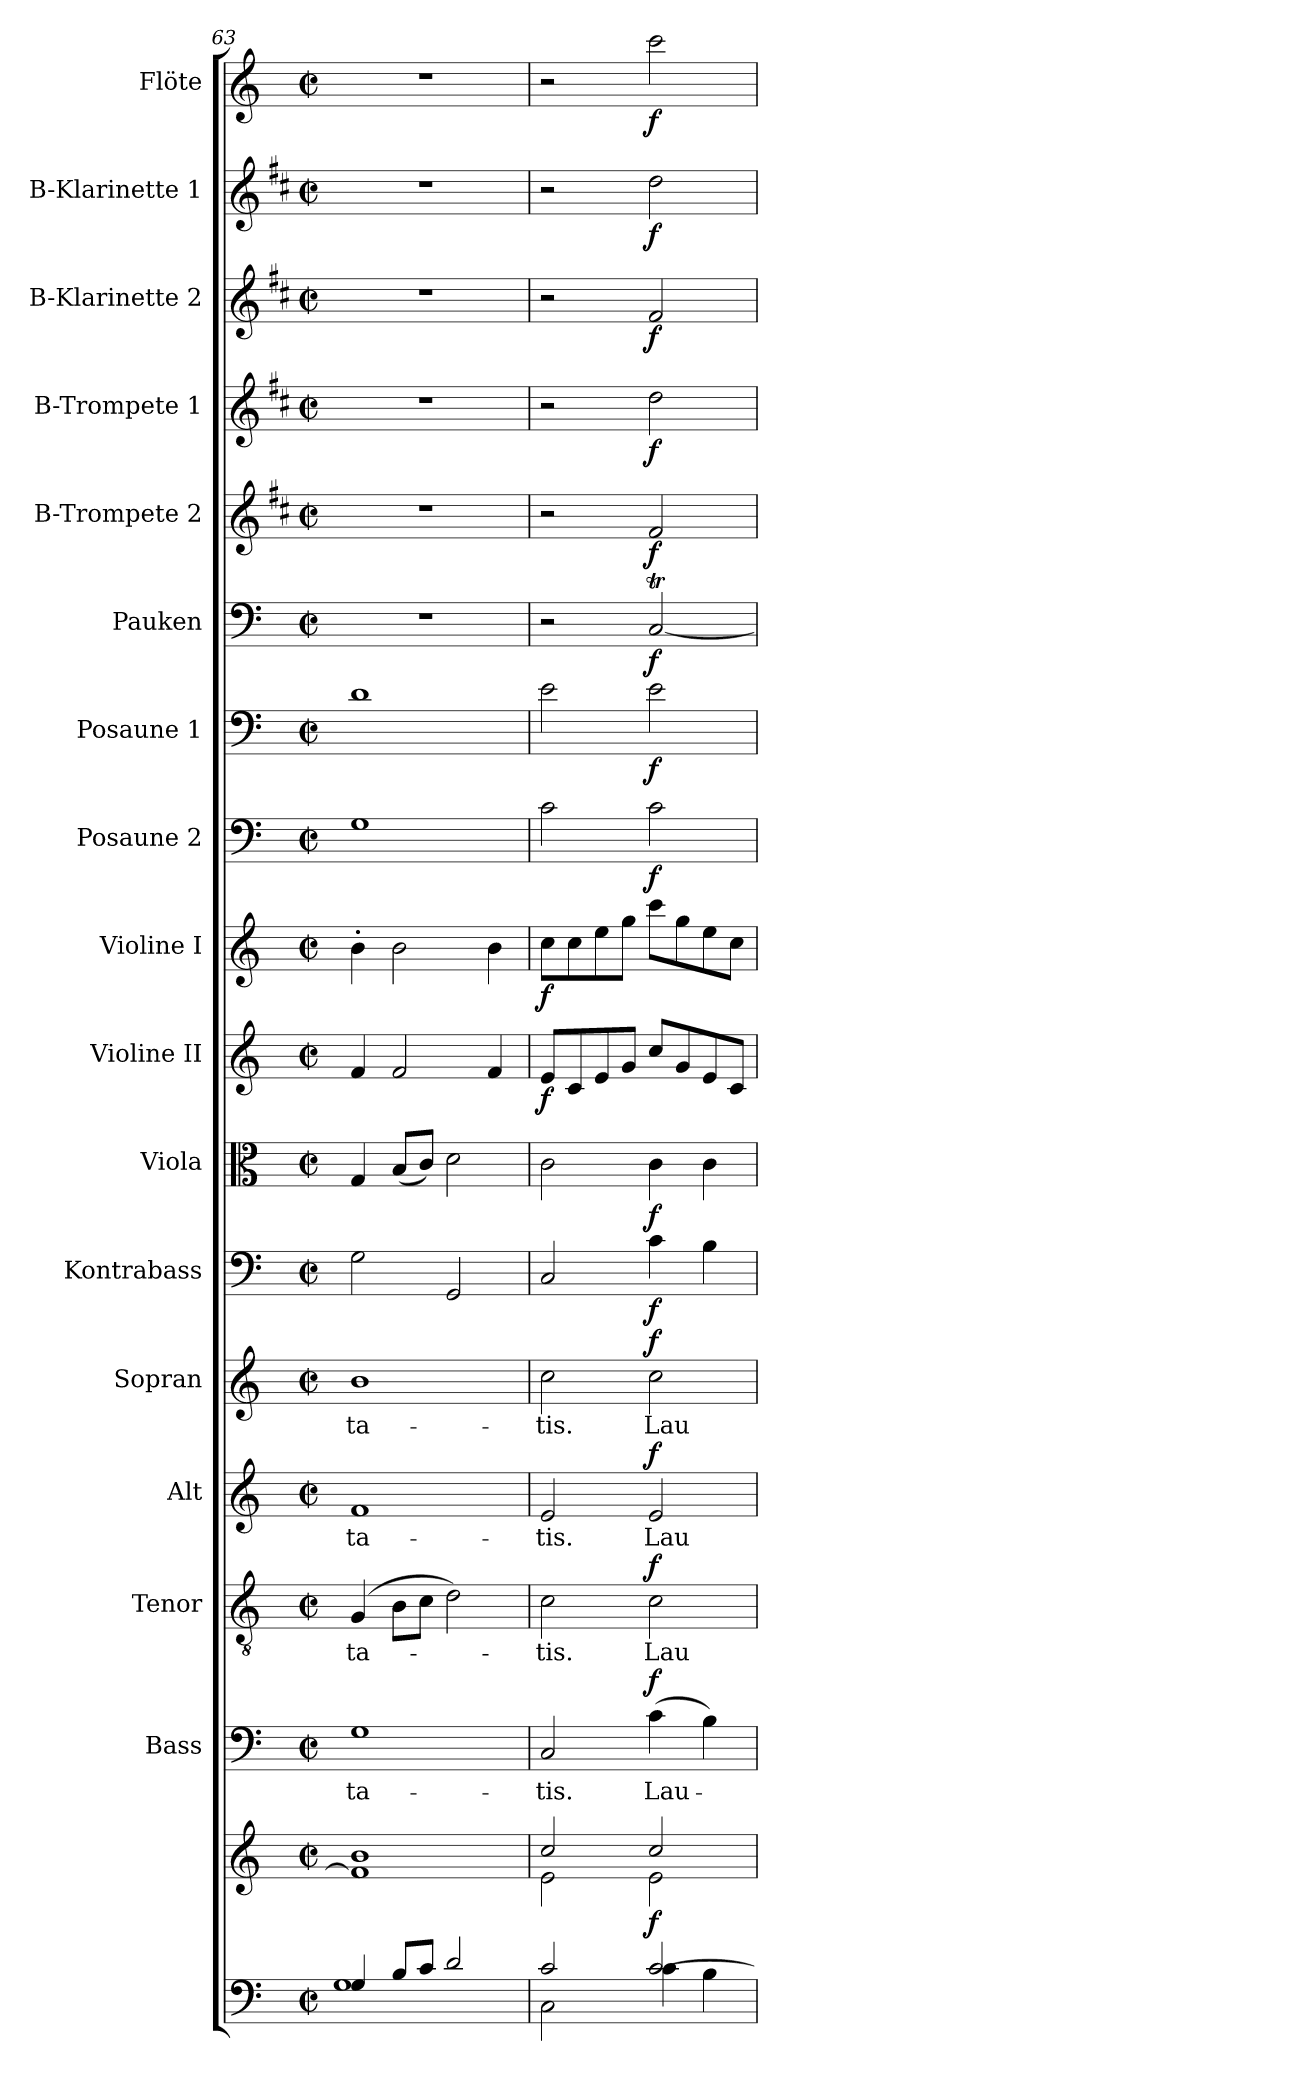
**kern	**kern	**dynam	**kern	**text	**dynam	**kern	**text	**dynam	**kern	**text	**dynam	**kern	**text	**dynam	**kern	**dynam	**kern	**dynam	**kern	**dynam	**kern	**dynam	**kern	**dynam	**kern	**dynam	**kern	**dynam	**kern	**dynam	**kern	**dynam	**kern	**dynam	**kern	**dynam	**kern	**dynam
*part17	*part17	*part17	*part16	*part16	*part16	*part15	*part15	*part15	*part14	*part14	*part14	*part13	*part13	*part13	*part12	*part12	*part11	*part11	*part10	*part10	*part9	*part9	*part8	*part8	*part7	*part7	*part6	*part6	*part5	*part5	*part4	*part4	*part3	*part3	*part2	*part2	*part1	*part1
*staff18	*staff17	*staff17/18	*staff16	*staff16	*staff16	*staff15	*staff15	*staff15	*staff14	*staff14	*staff14	*staff13	*staff13	*staff13	*staff12	*staff12	*staff11	*staff11	*staff10	*staff10	*staff9	*staff9	*staff8	*staff8	*staff7	*staff7	*staff6	*staff6	*staff5	*staff5	*staff4	*staff4	*staff3	*staff3	*staff2	*staff2	*staff1	*staff1
*	*	*	*I"Bass	*	*	*I"Tenor	*	*	*I"Alt	*	*	*I"Sopran	*	*	*I"Kontrabass	*	*I"Viola	*	*I"Violine II	*	*I"Violine I	*	*I"Posaune 2	*	*I"Posaune 1	*	*I"Pauken	*	*I"B-Trompete 2	*	*I"B-Trompete 1	*	*I"B-Klarinette 2	*	*I"B-Klarinette 1	*	*I"Flöte	*
*	*	*	*I'B.	*	*	*I'T.	*	*	*I'A.	*	*	*I'S.	*	*	*I'Kb.	*	*I'Vla.	*	*I'Vl. II	*	*I'Vl. I	*	*I'Pos. 2	*	*I'Pos. 1	*	*I'Pk.	*	*I'B Trp. 2	*	*I'B Trp. 1	*	*I'B Kl. 2	*	*I'B Kl. 1	*	*I'Fl.	*
*clefF4	*clefG2	*	*clefF4	*	*	*clefGv2	*	*	*clefG2	*	*	*clefG2	*	*	*clefF4	*	*clefC3	*	*clefG2	*	*clefG2	*	*clefF4	*	*clefF4	*	*clefF4	*	*clefG2	*	*clefG2	*	*clefG2	*	*clefG2	*	*clefG2	*
*	*	*	*	*	*	*	*	*	*	*	*	*	*	*	*ITrd7c12	*	*	*	*	*	*	*	*	*	*	*	*	*	*ITrd1c2	*	*ITrd1c2	*	*ITrd1c2	*	*ITrd1c2	*	*	*
*k[]	*k[]	*	*k[]	*	*	*k[]	*	*	*k[]	*	*	*k[]	*	*	*k[]	*	*k[]	*	*k[]	*	*k[]	*	*k[]	*	*k[]	*	*k[]	*	*k[]	*	*k[]	*	*k[]	*	*k[]	*	*k[]	*
*C:	*C:	*	*C:	*	*	*C:	*	*	*C:	*	*	*C:	*	*	*C:	*	*C:	*	*C:	*	*C:	*	*C:	*	*C:	*	*C:	*	*C:	*	*C:	*	*C:	*	*C:	*	*C:	*
*M2/2	*M2/2	*	*M2/2	*	*	*M2/2	*	*	*M2/2	*	*	*M2/2	*	*	*M2/2	*	*M2/2	*	*M2/2	*	*M2/2	*	*M2/2	*	*M2/2	*	*M2/2	*	*M2/2	*	*M2/2	*	*M2/2	*	*M2/2	*	*M2/2	*
*met(c|)	*met(c|)	*	*met(c|)	*	*	*met(c|)	*	*	*met(c|)	*	*	*met(c|)	*	*	*met(c|)	*	*met(c|)	*	*met(c|)	*	*met(c|)	*	*met(c|)	*	*met(c|)	*	*met(c|)	*	*met(c|)	*	*met(c|)	*	*met(c|)	*	*met(c|)	*	*met(c|)	*
=63	=63	=63	=63	=63	=63	=63	=63	=63	=63	=63	=63	=63	=63	=63	=63	=63	=63	=63	=63	=63	=63	=63	=63	=63	=63	=63	=63	=63	=63	=63	=63	=63	=63	=63	=63	=63	=63	=63
*^	*^	*	*	*	*	*	*	*	*	*	*	*	*	*	*	*	*	*	*	*	*	*	*	*	*	*	*	*	*	*	*	*	*	*	*	*	*	*
!	!	!	!	!	!	!LO:LY:b	!	!	!LO:LY:b	!	!	!LO:LY:b	!	!	!LO:LY:b	!	!	!	!	!	!	!	!	!	!	!	!	!	!	!	!	!	!	!	!	!	!	!	!	!
4G/	1G	1b	1f]	.	1G	-ta-	.	(4G/	-ta-	.	1f	-ta-	.	1b	-ta-	.	2GG\	.	4G/	.	4f/	.	4b'>\	.	1G	.	1d	.	1r	.	1r	.	1r	.	1r	.	1r	.	1r	.
8B/L	.	.	.	.	.	.	.	8B\L	.	.	.	.	.	.	.	.	.	.	(<8B/L	.	2f/	.	2b\	.	.	.	.	.	.	.	.	.	.	.	.	.	.	.	.	.
8c/J	.	.	.	.	.	.	.	8c\J	.	.	.	.	.	.	.	.	.	.	8c/J)	.	.	.	.	.	.	.	.	.	.	.	.	.	.	.	.	.	.	.	.	.
2d/	.	.	.	.	.	.	.	2d\)	.	.	.	.	.	.	.	.	2GGG/	.	2d\	.	.	.	.	.	.	.	.	.	.	.	.	.	.	.	.	.	.	.	.	.
.	.	.	.	.	.	.	.	.	.	.	.	.	.	.	.	.	.	.	.	.	4f/	.	4b\	.	.	.	.	.	.	.	.	.	.	.	.	.	.	.	.	.
=64	=64	=64	=64	=64	=64	=64	=64	=64	=64	=64	=64	=64	=64	=64	=64	=64	=64	=64	=64	=64	=64	=64	=64	=64	=64	=64	=64	=64	=64	=64	=64	=64	=64	=64	=64	=64	=64	=64	=64	=64
!	!	!	!	!	!	!LO:LY:b	!	!	!LO:LY:b	!	!	!LO:LY:b	!	!	!LO:LY:b	!	!	!	!	!	!	!LO:DY:b	!	!LO:DY:b	!	!	!	!	!	!	!	!	!	!	!	!	!	!	!	!
2c/	2C\	2cc/	2e\	.	2C/	-tis.	.	2c\	-tis.	.	2e/	-tis.	.	2cc\	-tis.	.	2CC/	.	2c\	.	8e/L	f	8cc\L	f	2c\	.	2e\	.	2r	.	2r	.	2r	.	2r	.	2r	.	2r	.
.	.	.	.	.	.	.	.	.	.	.	.	.	.	.	.	.	.	.	.	.	8c/	.	8cc\	.	.	.	.	.	.	.	.	.	.	.	.	.	.	.	.	.
.	.	.	.	.	.	.	.	.	.	.	.	.	.	.	.	.	.	.	.	.	8e/	.	8ee\	.	.	.	.	.	.	.	.	.	.	.	.	.	.	.	.	.
.	.	.	.	.	.	.	.	.	.	.	.	.	.	.	.	.	.	.	.	.	8g/J	.	8gg\J	.	.	.	.	.	.	.	.	.	.	.	.	.	.	.	.	.
!	!	!	!	!LO:DY:b	!	!LO:LY:b	!LO:DY:a	!	!LO:LY:b	!LO:DY:a	!	!LO:LY:b	!LO:DY:a	!	!LO:LY:b	!LO:DY:a	!	!LO:DY:b	!	!LO:DY:b	!	!	!	!	!	!LO:DY:b	!	!LO:DY:b	!	!LO:DY:b	!	!LO:DY:b	!	!LO:DY:b	!	!LO:DY:b	!	!LO:DY:b	!	!LO:DY:b
[>2c/	4c\	2cc/	2e\	f	(>4c\	Lau-	f	2c\	Lau-	f	2e/	Lau-	f	2cc\	Lau-	f	4C\	f	4c\	f	8cc/L	.	8ccc\L	.	2c\	f	2e\	f	[2CT/	f	2e/	f	2cc\	f	2e/	f	2cc\	f	2ccc\	f
.	.	.	.	.	.	.	.	.	.	.	.	.	.	.	.	.	.	.	.	.	8g/	.	8gg\	.	.	.	.	.	.	.	.	.	.	.	.	.	.	.	.	.
.	4B\	.	.	.	4B\)	.	.	.	.	.	.	.	.	.	.	.	4BB\	.	4c\	.	8e/	.	8ee\	.	.	.	.	.	.	.	.	.	.	.	.	.	.	.	.	.
.	.	.	.	.	.	.	.	.	.	.	.	.	.	.	.	.	.	.	.	.	8c/J	.	8cc\J	.	.	.	.	.	.	.	.	.	.	.	.	.	.	.	.	.
*v	*v	*	*	*	*	*	*	*	*	*	*	*	*	*	*	*	*	*	*	*	*	*	*	*	*	*	*	*	*	*	*	*	*	*	*	*	*	*	*	*
*	*v	*v	*	*	*	*	*	*	*	*	*	*	*	*	*	*	*	*	*	*	*	*	*	*	*	*	*	*	*	*	*	*	*	*	*	*	*	*	*
=	=	=	=	=	=	=	=	=	=	=	=	=	=	=	=	=	=	=	=	=	=	=	=	=	=	=	=	=	=	=	=	=	=	=	=	=	=	=
*-	*-	*-	*-	*-	*-	*-	*-	*-	*-	*-	*-	*-	*-	*-	*-	*-	*-	*-	*-	*-	*-	*-	*-	*-	*-	*-	*-	*-	*-	*-	*-	*-	*-	*-	*-	*-	*-	*-
